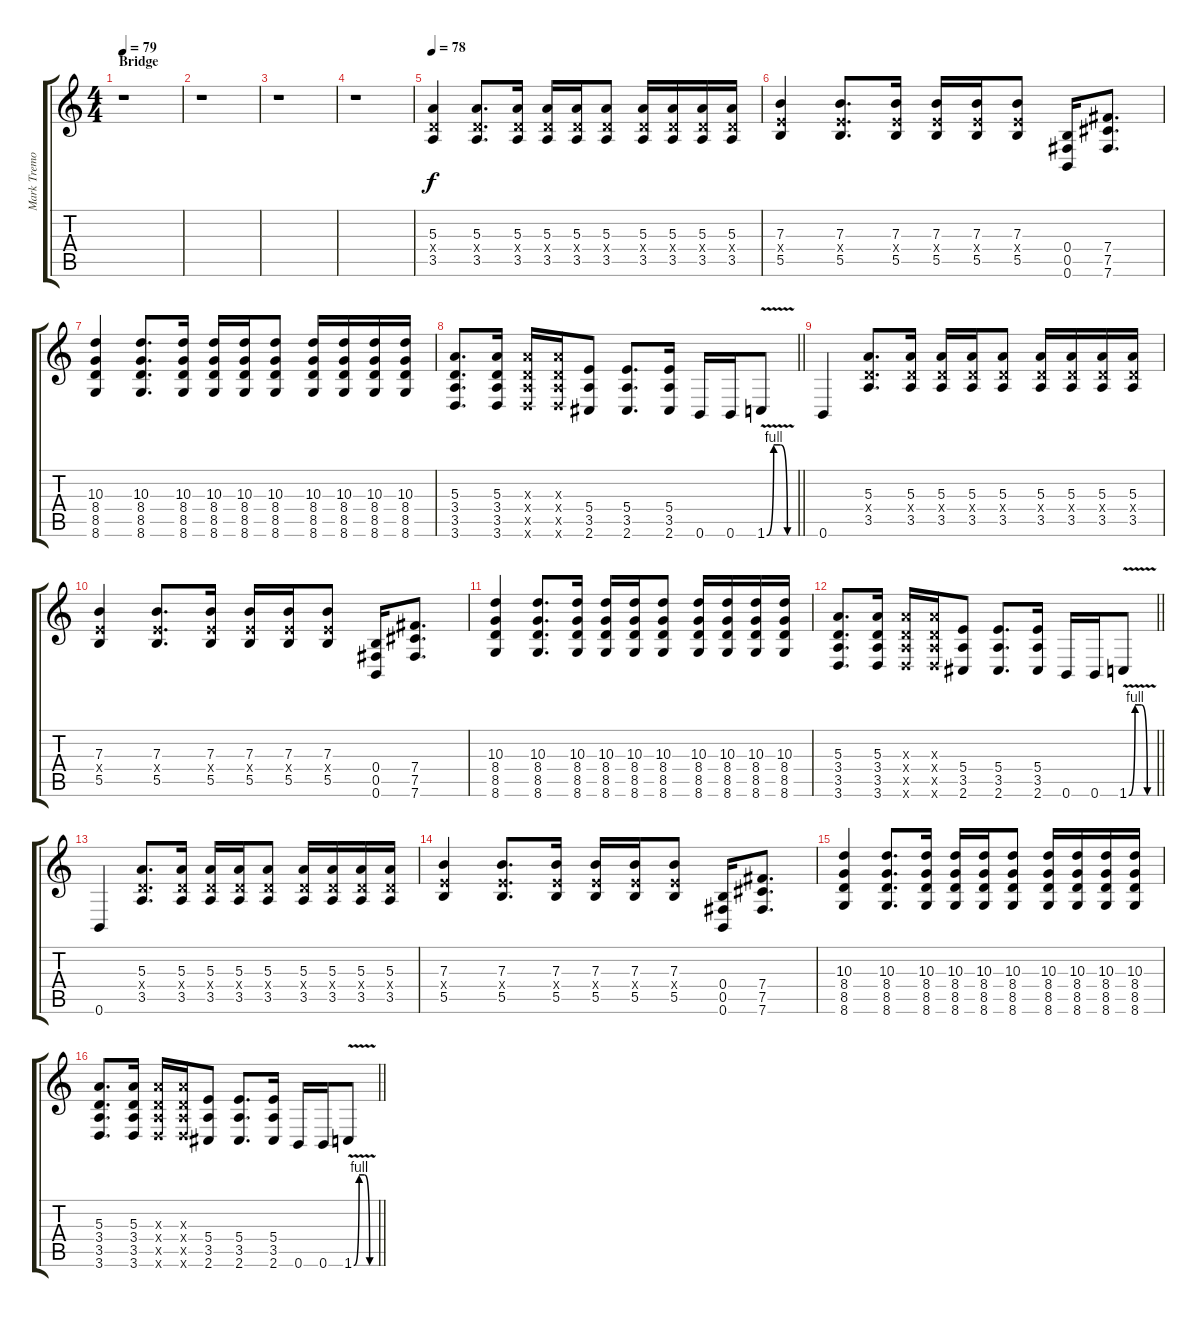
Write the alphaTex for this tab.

\track ("Mark Tremonti (Lead Guitar)" "Mark Tremo") {instrument distortionguitar}
\staff {score tabs}
\tuning (Db4 Ab3 E3 B2 Gb2 B1) {hide}
\ts (4 4)
\section ("" "Bridge")
\tempo 79
\clef g2
\ks c
r.1{dy f} |
r.1 |
r.1 |
r.1 |
\tempo 78
(5.3 3.4{x} 3.5).4{volume 6} (5.3 3.4{x} 3.5).8{d} (5.3 3.4{x} 3.5).16 (5.3 3.4{x} 3.5).16 (5.3 3.4{x} 3.5).16 (5.3 3.4{x} 3.5).8 (5.3 3.4{x} 3.5).16 (5.3 3.4{x} 3.5).16 (5.3 3.4{x} 3.5).16 (5.3 3.4{x} 3.5).16 |
(7.3 5.4{x} 5.5).4 (7.3 5.4{x} 5.5).8{d} (7.3 5.4{x} 5.5).16 (7.3 5.4{x} 5.5).16 (7.3 5.4{x} 5.5).16 (7.3 5.4{x} 5.5).8 (0.4 0.5 0.6).16 (7.4 7.5 7.6).8{d} |
(10.3 8.4 8.5 8.6).4 (10.3 8.4 8.5 8.6).8{d} (10.3 8.4 8.5 8.6).16 (10.3 8.4 8.5 8.6).16 (10.3 8.4 8.5 8.6).16 (10.3 8.4 8.5 8.6).8 (10.3 8.4 8.5 8.6).16 (10.3 8.4 8.5 8.6).16 (10.3 8.4 8.5 8.6).16 (10.3 8.4 8.5 8.6).16 |
\barLineRight lightlight
(5.3 3.4 3.5 3.6).8{d} (5.3 3.4 3.5 3.6).16 (5.3{x} 3.4{x} 3.5{x} 3.6{x}).16 (5.3{x} 3.4{x} 3.5{x} 3.6{x}).16 (5.4 3.5 2.6).8 (5.4 3.5 2.6).8{d} (5.4 3.5 2.6).16 0.6.16 0.6.16 1.6{be (custom 0 0 15 4 30 4 45 0 60 0) v}.8 |
0.6.4 (5.3 3.4{x} 3.5).8{d} (5.3 3.4{x} 3.5).16 (5.3 3.4{x} 3.5).16 (5.3 3.4{x} 3.5).16 (5.3 3.4{x} 3.5).8 (5.3 3.4{x} 3.5).16 (5.3 3.4{x} 3.5).16 (5.3 3.4{x} 3.5).16 (5.3 3.4{x} 3.5).16 |
(7.3 5.4{x} 5.5).4 (7.3 5.4{x} 5.5).8{d} (7.3 5.4{x} 5.5).16 (7.3 5.4{x} 5.5).16 (7.3 5.4{x} 5.5).16 (7.3 5.4{x} 5.5).8 (0.4 0.5 0.6).16 (7.4 7.5 7.6).8{d} |
(10.3 8.4 8.5 8.6).4 (10.3 8.4 8.5 8.6).8{d} (10.3 8.4 8.5 8.6).16 (10.3 8.4 8.5 8.6).16 (10.3 8.4 8.5 8.6).16 (10.3 8.4 8.5 8.6).8 (10.3 8.4 8.5 8.6).16 (10.3 8.4 8.5 8.6).16 (10.3 8.4 8.5 8.6).16 (10.3 8.4 8.5 8.6).16 |
\barLineRight lightlight
(5.3 3.4 3.5 3.6).8{d} (5.3 3.4 3.5 3.6).16 (5.3{x} 3.4{x} 3.5{x} 3.6{x}).16 (5.3{x} 3.4{x} 3.5{x} 3.6{x}).16 (5.4 3.5 2.6).8 (5.4 3.5 2.6).8{d} (5.4 3.5 2.6).16 0.6.16 0.6.16 1.6{be (custom 0 0 15 4 30 4 45 0 60 0) v}.8 |
0.6.4 (5.3 3.4{x} 3.5).8{d} (5.3 3.4{x} 3.5).16 (5.3 3.4{x} 3.5).16 (5.3 3.4{x} 3.5).16 (5.3 3.4{x} 3.5).8 (5.3 3.4{x} 3.5).16 (5.3 3.4{x} 3.5).16 (5.3 3.4{x} 3.5).16 (5.3 3.4{x} 3.5).16 |
(7.3 5.4{x} 5.5).4 (7.3 5.4{x} 5.5).8{d} (7.3 5.4{x} 5.5).16 (7.3 5.4{x} 5.5).16 (7.3 5.4{x} 5.5).16 (7.3 5.4{x} 5.5).8 (0.4 0.5 0.6).16 (7.4 7.5 7.6).8{d} |
(10.3 8.4 8.5 8.6).4 (10.3 8.4 8.5 8.6).8{d} (10.3 8.4 8.5 8.6).16 (10.3 8.4 8.5 8.6).16 (10.3 8.4 8.5 8.6).16 (10.3 8.4 8.5 8.6).8 (10.3 8.4 8.5 8.6).16 (10.3 8.4 8.5 8.6).16 (10.3 8.4 8.5 8.6).16 (10.3 8.4 8.5 8.6).16 |
\barLineRight lightlight
(5.3 3.4 3.5 3.6).8{d} (5.3 3.4 3.5 3.6).16 (5.3{x} 3.4{x} 3.5{x} 3.6{x}).16 (5.3{x} 3.4{x} 3.5{x} 3.6{x}).16 (5.4 3.5 2.6).8 (5.4 3.5 2.6).8{d} (5.4 3.5 2.6).16 0.6.16 0.6.16 1.6{be (custom 0 0 15 4 30 4 45 0 60 0) v}.8
